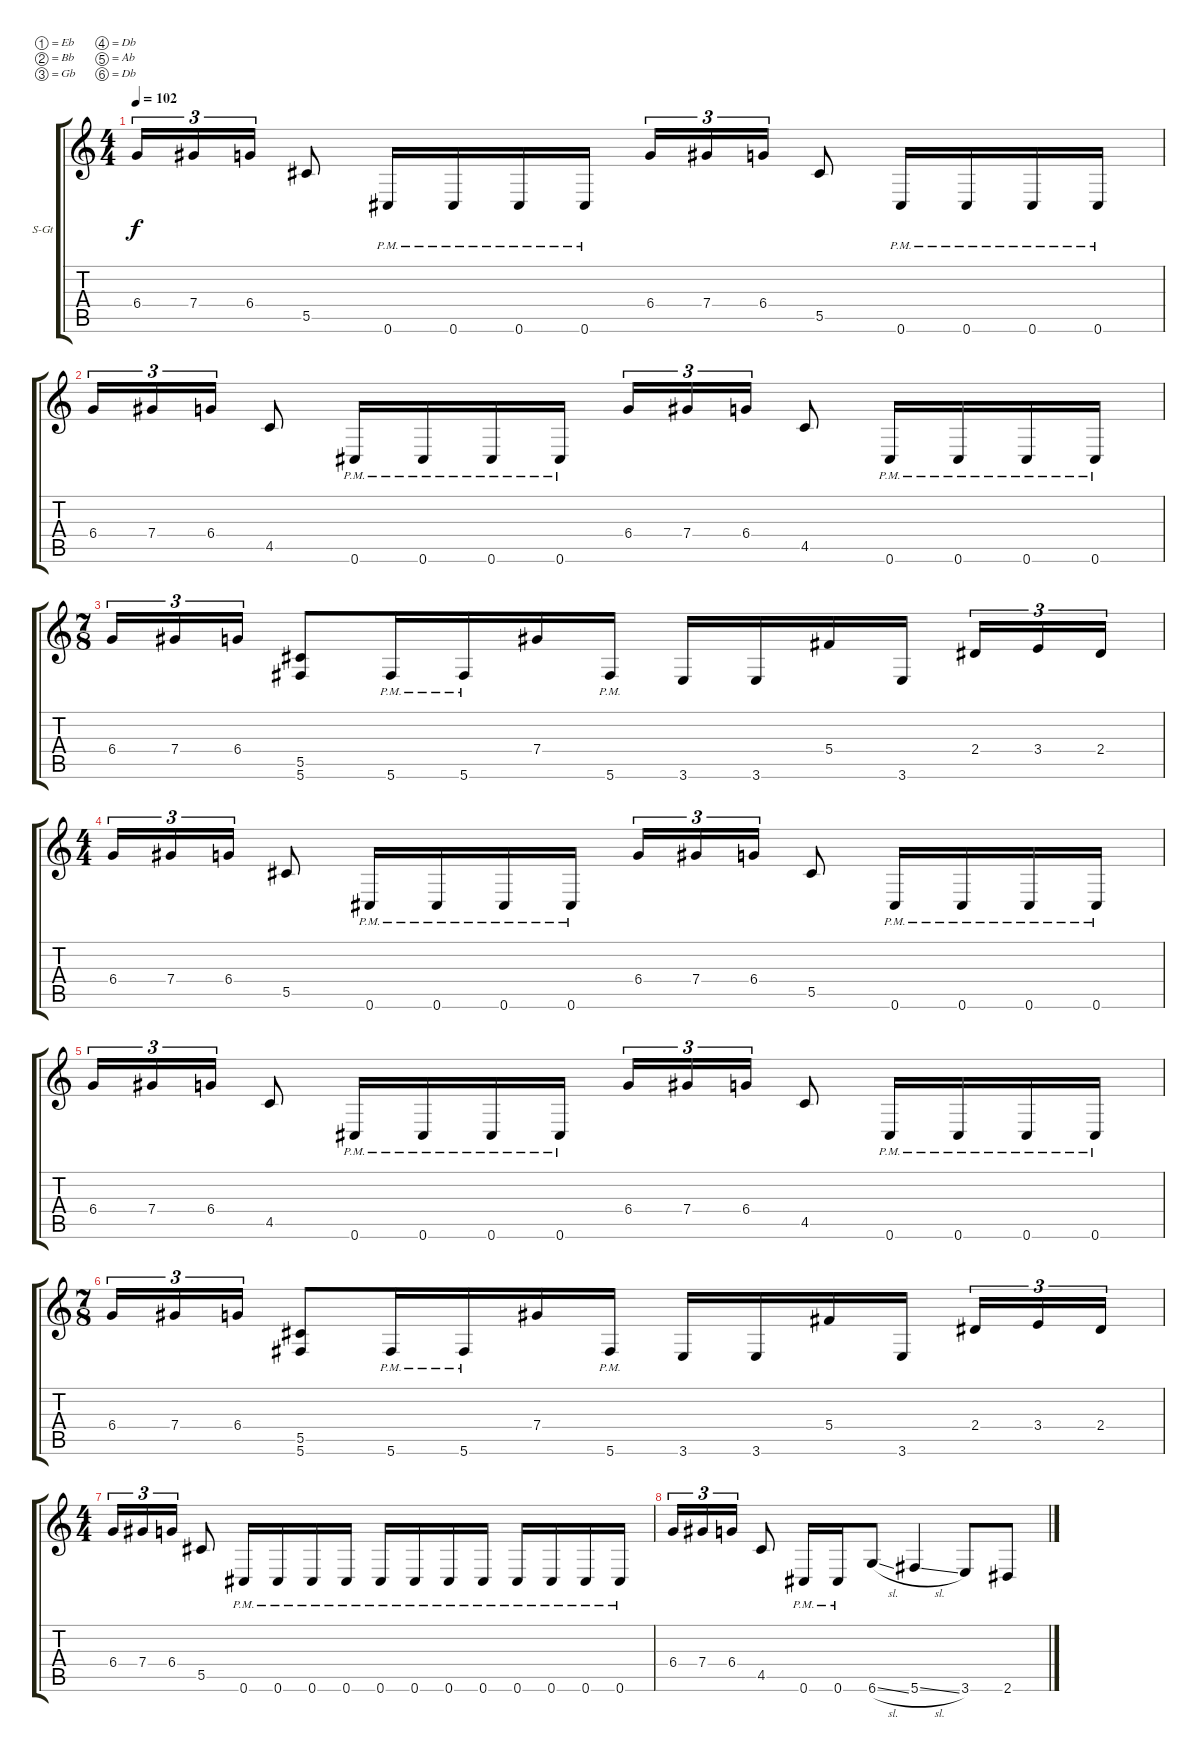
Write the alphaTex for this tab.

\defaultSystemsLayout 4
\bracketExtendMode groupsimilarinstruments
\firstSystemTrackNameOrientation horizontal
\otherSystemsTrackNameOrientation horizontal
\track ("Steel Guitar" "S-Gt") {instrument acousticguitarsteel}
\staff {score tabs}
\tuning (Eb4 Bb3 Gb3 Db3 Ab2 Db2)
\ts (4 4)
\tempo 102
\clef g2
\ks c
6.4.16{tu (3 2) dy f instrument acousticguitarsteel} 7.4.16{tu (3 2)} 6.4.16{tu (3 2)} 5.5.8 0.6{pm}.16 0.6{pm}.16 0.6{pm}.16 0.6{pm}.16 6.4.16{tu (3 2)} 7.4.16{tu (3 2)} 6.4.16{tu (3 2)} 5.5.8 0.6{pm}.16 0.6{pm}.16 0.6{pm}.16 0.6{pm}.16 |
6.4.16{tu (3 2)} 7.4.16{tu (3 2)} 6.4.16{tu (3 2)} 4.5.8 0.6{pm}.16 0.6{pm}.16 0.6{pm}.16 0.6{pm}.16 6.4.16{tu (3 2)} 7.4.16{tu (3 2)} 6.4.16{tu (3 2)} 4.5.8 0.6{pm}.16 0.6{pm}.16 0.6{pm}.16 0.6{pm}.16 |
\ts (7 8)
6.4.16{tu (3 2)} 7.4.16{tu (3 2)} 6.4.16{tu (3 2)} (5.6 5.5).8 5.6{pm}.16 5.6{pm}.16 7.4.16 5.6{pm}.16 3.6.16 3.6.16 5.4.16 3.6.16 2.4.16{tu (3 2)} 3.4.16{tu (3 2)} 2.4.16{tu (3 2)} |
\ts (4 4)
6.4.16{tu (3 2)} 7.4.16{tu (3 2)} 6.4.16{tu (3 2)} 5.5.8 0.6{pm}.16 0.6{pm}.16 0.6{pm}.16 0.6{pm}.16 6.4.16{tu (3 2)} 7.4.16{tu (3 2)} 6.4.16{tu (3 2)} 5.5.8 0.6{pm}.16 0.6{pm}.16 0.6{pm}.16 0.6{pm}.16 |
6.4.16{tu (3 2)} 7.4.16{tu (3 2)} 6.4.16{tu (3 2)} 4.5.8 0.6{pm}.16 0.6{pm}.16 0.6{pm}.16 0.6{pm}.16 6.4.16{tu (3 2)} 7.4.16{tu (3 2)} 6.4.16{tu (3 2)} 4.5.8 0.6{pm}.16 0.6{pm}.16 0.6{pm}.16 0.6{pm}.16 |
\ts (7 8)
6.4.16{tu (3 2)} 7.4.16{tu (3 2)} 6.4.16{tu (3 2)} (5.6 5.5).8 5.6{pm}.16 5.6{pm}.16 7.4.16 5.6{pm}.16 3.6.16 3.6.16 5.4.16 3.6.16 2.4.16{tu (3 2)} 3.4.16{tu (3 2)} 2.4.16{tu (3 2)} |
\ts (4 4)
6.4.16{tu (3 2)} 7.4.16{tu (3 2)} 6.4.16{tu (3 2)} 5.5.8 0.6{pm}.16 0.6{pm}.16 0.6{pm}.16 0.6{pm}.16 0.6{pm}.16 0.6{pm}.16 0.6{pm}.16 0.6{pm}.16 0.6{pm}.16 0.6{pm}.16 0.6{pm}.16 0.6{pm}.16 |
6.4.16{tu (3 2)} 7.4.16{tu (3 2)} 6.4.16{tu (3 2)} 4.5.8 0.6{pm}.16 0.6{pm}.16 6.6{sl}.8 5.6{sl}.4 3.6.8 2.6.8
